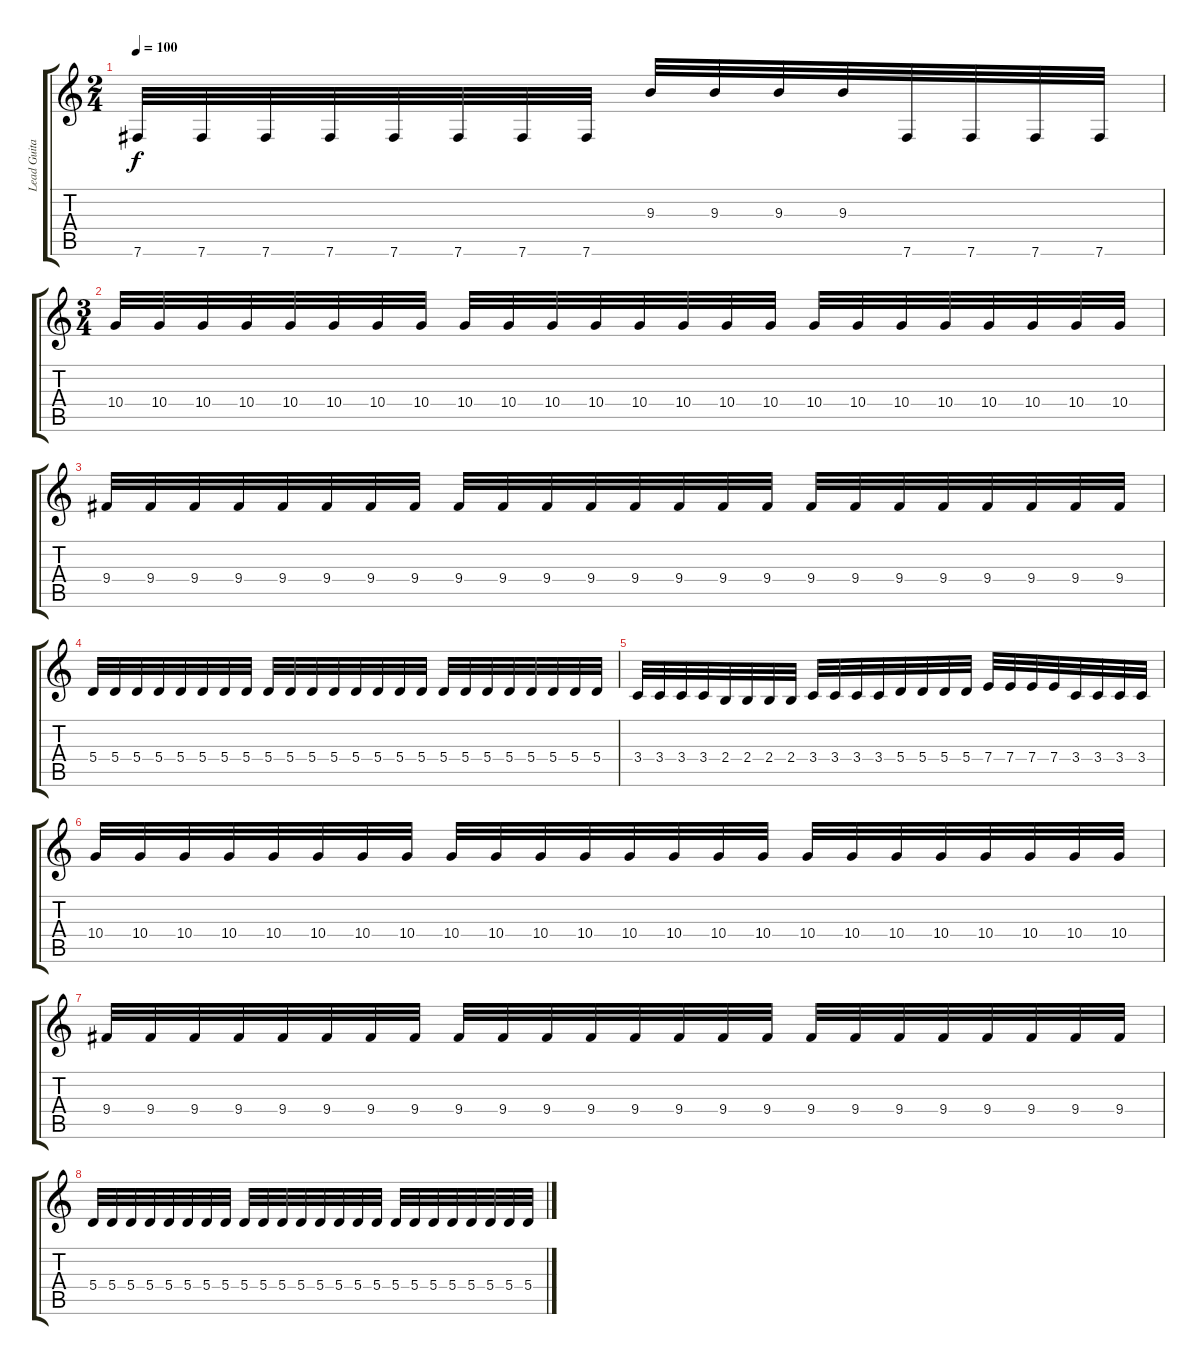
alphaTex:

\track ("Lead Guitar" "Lead Guita") {instrument distortionguitar}
\staff {score tabs}
\tuning (B3 Gb3 D3 A2 E2 B1) {hide}
\ts (2 4)
\tempo 100
\clef g2
\ks c
7.6.32{dy f} 7.6.32 7.6.32 7.6.32 7.6.32 7.6.32 7.6.32 7.6.32 9.3.32 9.3.32 9.3.32 9.3.32 7.6.32 7.6.32 7.6.32 7.6.32 |
\ts (3 4)
10.4.32 10.4.32 10.4.32 10.4.32 10.4.32 10.4.32 10.4.32 10.4.32 10.4.32 10.4.32 10.4.32 10.4.32 10.4.32 10.4.32 10.4.32 10.4.32 10.4.32 10.4.32 10.4.32 10.4.32 10.4.32 10.4.32 10.4.32 10.4.32 |
9.4.32 9.4.32 9.4.32 9.4.32 9.4.32 9.4.32 9.4.32 9.4.32 9.4.32 9.4.32 9.4.32 9.4.32 9.4.32 9.4.32 9.4.32 9.4.32 9.4.32 9.4.32 9.4.32 9.4.32 9.4.32 9.4.32 9.4.32 9.4.32 |
5.4.32 5.4.32 5.4.32 5.4.32 5.4.32 5.4.32 5.4.32 5.4.32 5.4.32 5.4.32 5.4.32 5.4.32 5.4.32 5.4.32 5.4.32 5.4.32 5.4.32 5.4.32 5.4.32 5.4.32 5.4.32 5.4.32 5.4.32 5.4.32 |
3.4.32 3.4.32 3.4.32 3.4.32 2.4.32 2.4.32 2.4.32 2.4.32 3.4.32 3.4.32 3.4.32 3.4.32 5.4.32 5.4.32 5.4.32 5.4.32 7.4.32 7.4.32 7.4.32 7.4.32 3.4.32 3.4.32 3.4.32 3.4.32 |
10.4.32 10.4.32 10.4.32 10.4.32 10.4.32 10.4.32 10.4.32 10.4.32 10.4.32 10.4.32 10.4.32 10.4.32 10.4.32 10.4.32 10.4.32 10.4.32 10.4.32 10.4.32 10.4.32 10.4.32 10.4.32 10.4.32 10.4.32 10.4.32 |
9.4.32 9.4.32 9.4.32 9.4.32 9.4.32 9.4.32 9.4.32 9.4.32 9.4.32 9.4.32 9.4.32 9.4.32 9.4.32 9.4.32 9.4.32 9.4.32 9.4.32 9.4.32 9.4.32 9.4.32 9.4.32 9.4.32 9.4.32 9.4.32 |
5.4.32 5.4.32 5.4.32 5.4.32 5.4.32 5.4.32 5.4.32 5.4.32 5.4.32 5.4.32 5.4.32 5.4.32 5.4.32 5.4.32 5.4.32 5.4.32 5.4.32 5.4.32 5.4.32 5.4.32 5.4.32 5.4.32 5.4.32 5.4.32
